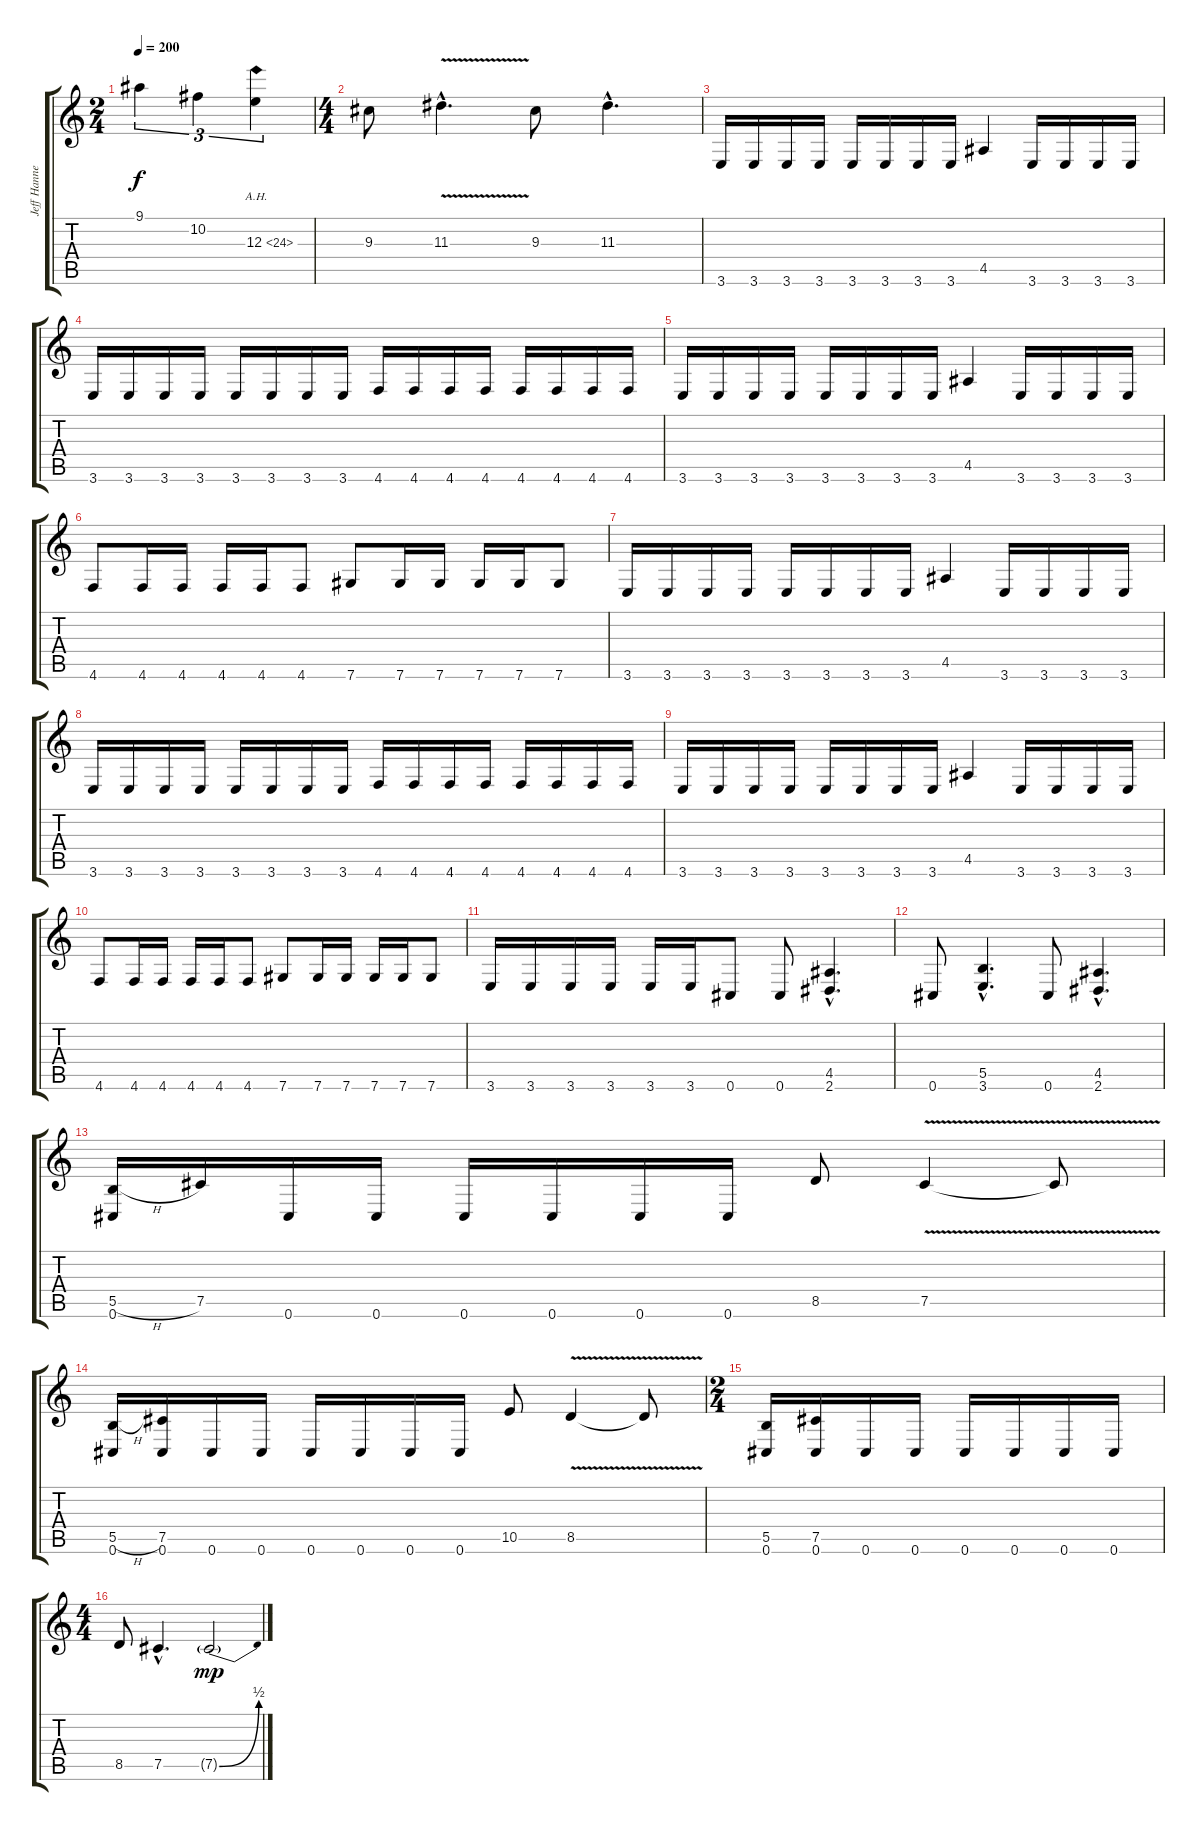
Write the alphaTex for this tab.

\track ("Jeff Hanneman" "Jeff Hanne") {instrument distortionguitar}
\staff {score tabs}
\tuning (Db4 Ab3 E3 B2 Gb2 Db2) {hide}
\ts (2 4)
\tempo 200
\clef g2
\ks c
9.1.4{tu (3 2) dy f} 10.2.4{tu (3 2)} 12.3{ah 12}.4{tu (3 2)} |
\ts (4 4)
9.3.8 11.3{v hac}.4{d} 9.3.8 11.3{hac}.4{d} |
3.6.16 3.6.16 3.6.16 3.6.16 3.6.16 3.6.16 3.6.16 3.6.16 4.5.4 3.6.16 3.6.16 3.6.16 3.6.16 |
3.6.16 3.6.16 3.6.16 3.6.16 3.6.16 3.6.16 3.6.16 3.6.16 4.6.16 4.6.16 4.6.16 4.6.16 4.6.16 4.6.16 4.6.16 4.6.16 |
3.6.16 3.6.16 3.6.16 3.6.16 3.6.16 3.6.16 3.6.16 3.6.16 4.5.4 3.6.16 3.6.16 3.6.16 3.6.16 |
4.6.8 4.6.16 4.6.16 4.6.16 4.6.16 4.6.8 7.6.8 7.6.16 7.6.16 7.6.16 7.6.16 7.6.8 |
3.6.16 3.6.16 3.6.16 3.6.16 3.6.16 3.6.16 3.6.16 3.6.16 4.5.4 3.6.16 3.6.16 3.6.16 3.6.16 |
3.6.16 3.6.16 3.6.16 3.6.16 3.6.16 3.6.16 3.6.16 3.6.16 4.6.16 4.6.16 4.6.16 4.6.16 4.6.16 4.6.16 4.6.16 4.6.16 |
3.6.16 3.6.16 3.6.16 3.6.16 3.6.16 3.6.16 3.6.16 3.6.16 4.5.4 3.6.16 3.6.16 3.6.16 3.6.16 |
4.6.8 4.6.16 4.6.16 4.6.16 4.6.16 4.6.8 7.6.8 7.6.16 7.6.16 7.6.16 7.6.16 7.6.8 |
3.6.16 3.6.16 3.6.16 3.6.16 3.6.16 3.6.16 0.6.8 0.6.8 (4.5{hac} 2.6{hac}).4{d} |
0.6.8 (5.5{hac} 3.6{hac}).4{d} 0.6.8 (4.5{hac} 2.6{hac}).4{d} |
(5.5{h} 0.6).16 7.5.16 0.6.16 0.6.16 0.6.16 0.6.16 0.6.16 0.6.16 8.5.8 7.5{v}.4 7.5{t}.8 |
(5.5{h} 0.6).16 (7.5 0.6).16 0.6.16 0.6.16 0.6.16 0.6.16 0.6.16 0.6.16 10.5.8 8.5{v}.4 8.5{t}.8 |
\ts (2 4)
(5.5 0.6).16 (7.5 0.6).16 0.6.16 0.6.16 0.6.16 0.6.16 0.6.16 0.6.16 |
\ts (4 4)
8.5.8 7.5{hac}.4{d} 7.5{be (bend 0 0 60 2) g}.2{dy mp}
